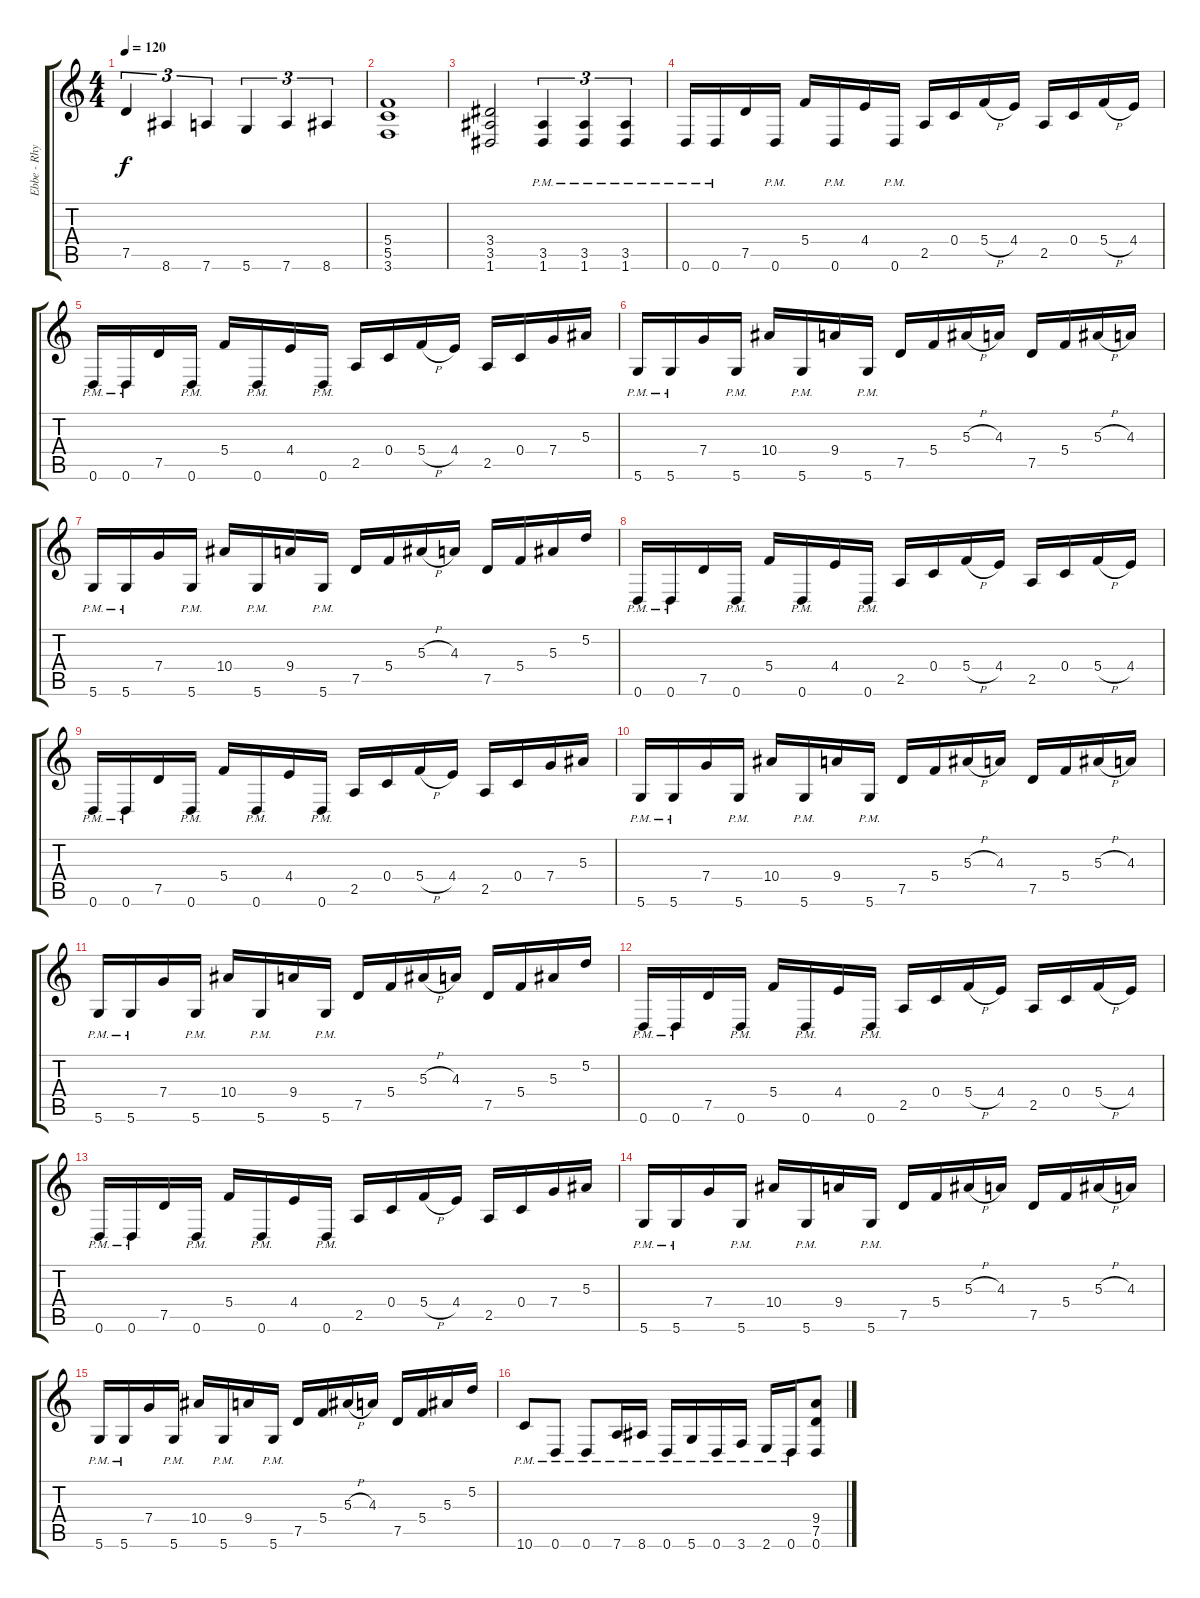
\track ("Ebbe - Rhytm" "Ebbe - Rhy") {instrument overdrivenguitar}
\staff {score tabs}
\tuning (D4 A3 F3 C3 G2 D2) {hide}
\ts (4 4)
\tempo 120
\clef g2
\ks c
7.5.4{tu (3 2) dy f} 8.6.4{tu (3 2)} 7.6.4{tu (3 2)} 5.6.4{tu (3 2)} 7.6.4{tu (3 2)} 8.6.4{tu (3 2)} |
(5.4 5.5 3.6).1 |
(3.4 3.5 1.6).2 (3.5{pm} 1.6{pm}).4{tu (3 2)} (3.5{pm} 1.6{pm}).4{tu (3 2)} (3.5{pm} 1.6{pm}).4{tu (3 2)} |
0.6{pm}.16 0.6{pm}.16 7.5.16 0.6{pm}.16 5.4.16 0.6{pm}.16 4.4.16 0.6{pm}.16 2.5.16 0.4.16 5.4{h}.16 4.4.16 2.5.16 0.4.16 5.4{h}.16 4.4.16 |
0.6{pm}.16 0.6{pm}.16 7.5.16 0.6{pm}.16 5.4.16 0.6{pm}.16 4.4.16 0.6{pm}.16 2.5.16 0.4.16 5.4{h}.16 4.4.16 2.5.16 0.4.16 7.4.16 5.3.16 |
5.6{pm}.16 5.6{pm}.16 7.4.16 5.6{pm}.16 10.4.16 5.6{pm}.16 9.4.16 5.6{pm}.16 7.5.16 5.4.16 5.3{h}.16 4.3.16 7.5.16 5.4.16 5.3{h}.16 4.3.16 |
5.6{pm}.16 5.6{pm}.16 7.4.16 5.6{pm}.16 10.4.16 5.6{pm}.16 9.4.16 5.6{pm}.16 7.5.16 5.4.16 5.3{h}.16 4.3.16 7.5.16 5.4.16 5.3.16 5.2.16 |
0.6{pm}.16 0.6{pm}.16 7.5.16 0.6{pm}.16 5.4.16 0.6{pm}.16 4.4.16 0.6{pm}.16 2.5.16 0.4.16 5.4{h}.16 4.4.16 2.5.16 0.4.16 5.4{h}.16 4.4.16 |
0.6{pm}.16 0.6{pm}.16 7.5.16 0.6{pm}.16 5.4.16 0.6{pm}.16 4.4.16 0.6{pm}.16 2.5.16 0.4.16 5.4{h}.16 4.4.16 2.5.16 0.4.16 7.4.16 5.3.16 |
5.6{pm}.16 5.6{pm}.16 7.4.16 5.6{pm}.16 10.4.16 5.6{pm}.16 9.4.16 5.6{pm}.16 7.5.16 5.4.16 5.3{h}.16 4.3.16 7.5.16 5.4.16 5.3{h}.16 4.3.16 |
5.6{pm}.16 5.6{pm}.16 7.4.16 5.6{pm}.16 10.4.16 5.6{pm}.16 9.4.16 5.6{pm}.16 7.5.16 5.4.16 5.3{h}.16 4.3.16 7.5.16 5.4.16 5.3.16 5.2.16 |
0.6{pm}.16 0.6{pm}.16 7.5.16 0.6{pm}.16 5.4.16 0.6{pm}.16 4.4.16 0.6{pm}.16 2.5.16 0.4.16 5.4{h}.16 4.4.16 2.5.16 0.4.16 5.4{h}.16 4.4.16 |
0.6{pm}.16 0.6{pm}.16 7.5.16 0.6{pm}.16 5.4.16 0.6{pm}.16 4.4.16 0.6{pm}.16 2.5.16 0.4.16 5.4{h}.16 4.4.16 2.5.16 0.4.16 7.4.16 5.3.16 |
5.6{pm}.16 5.6{pm}.16 7.4.16 5.6{pm}.16 10.4.16 5.6{pm}.16 9.4.16 5.6{pm}.16 7.5.16 5.4.16 5.3{h}.16 4.3.16 7.5.16 5.4.16 5.3{h}.16 4.3.16 |
5.6{pm}.16 5.6{pm}.16 7.4.16 5.6{pm}.16 10.4.16 5.6{pm}.16 9.4.16 5.6{pm}.16 7.5.16 5.4.16 5.3{h}.16 4.3.16 7.5.16 5.4.16 5.3.16 5.2.16 |
10.6{pm}.8{instrument overdrivenguitar} 0.6{pm}.8 0.6{pm}.8 7.6{pm}.16 8.6{pm}.16 0.6{pm}.16 5.6{pm}.16 0.6{pm}.16 3.6{pm}.16 2.6{pm}.16 0.6{pm}.16 (9.4 7.5 0.6).8
